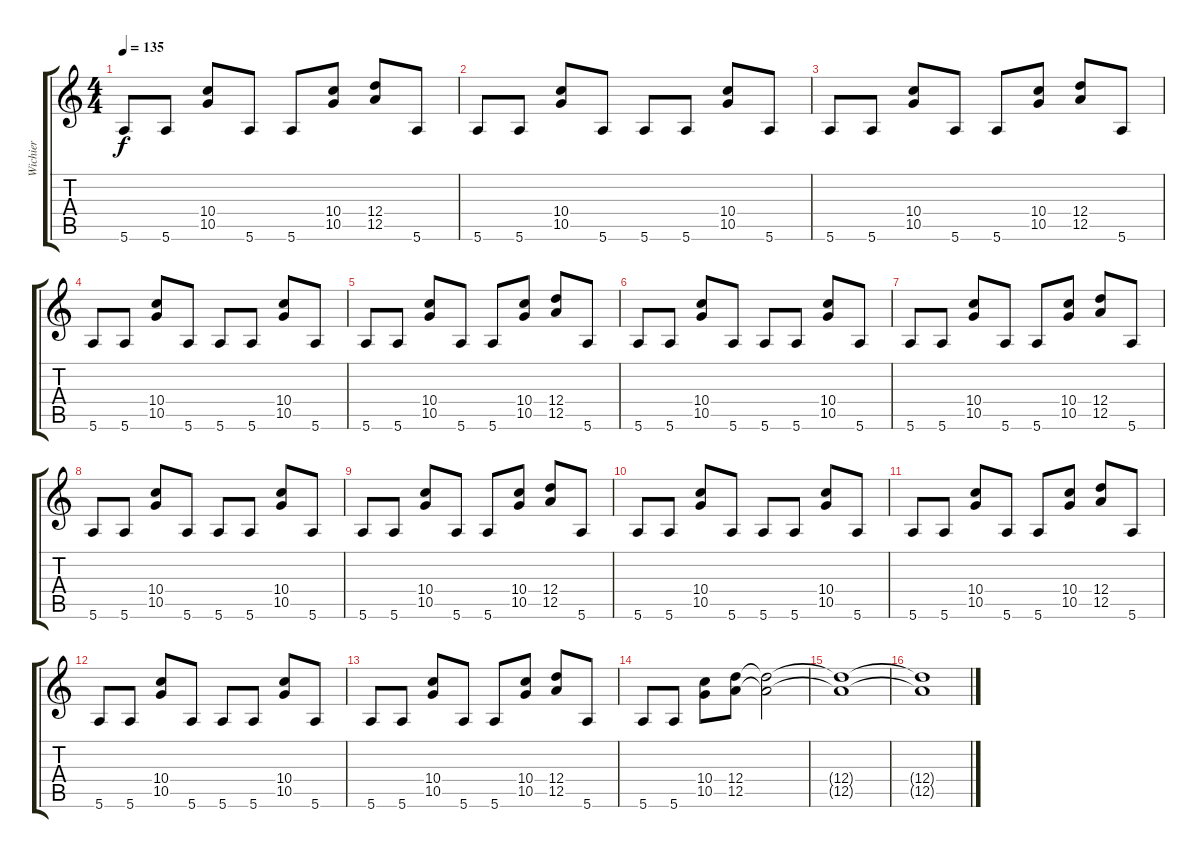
\track ("Wichier" "Wichier") {instrument distortionguitar}
\staff {score tabs}
\tuning (E4 B3 G3 D3 A2 E2) {hide}
\ts (4 4)
\tempo 135
\clef g2
\ks c
5.6.8{dy f} 5.6.8 (10.4 10.5).8 5.6.8 5.6.8 (10.4 10.5).8 (12.4 12.5).8 5.6.8 |
5.6.8 5.6.8 (10.4 10.5).8 5.6.8 5.6.8 5.6.8 (10.4 10.5).8 5.6.8 |
5.6.8 5.6.8 (10.4 10.5).8 5.6.8 5.6.8 (10.4 10.5).8 (12.4 12.5).8 5.6.8 |
5.6.8 5.6.8 (10.4 10.5).8 5.6.8 5.6.8 5.6.8 (10.4 10.5).8 5.6.8 |
5.6.8 5.6.8 (10.4 10.5).8 5.6.8 5.6.8 (10.4 10.5).8 (12.4 12.5).8 5.6.8 |
5.6.8 5.6.8 (10.4 10.5).8 5.6.8 5.6.8 5.6.8 (10.4 10.5).8 5.6.8 |
5.6.8 5.6.8 (10.4 10.5).8 5.6.8 5.6.8 (10.4 10.5).8 (12.4 12.5).8 5.6.8 |
5.6.8 5.6.8 (10.4 10.5).8 5.6.8 5.6.8 5.6.8 (10.4 10.5).8 5.6.8 |
5.6.8 5.6.8 (10.4 10.5).8 5.6.8 5.6.8 (10.4 10.5).8 (12.4 12.5).8 5.6.8 |
5.6.8 5.6.8 (10.4 10.5).8 5.6.8 5.6.8 5.6.8 (10.4 10.5).8 5.6.8 |
5.6.8 5.6.8 (10.4 10.5).8 5.6.8 5.6.8 (10.4 10.5).8 (12.4 12.5).8 5.6.8 |
5.6.8 5.6.8 (10.4 10.5).8 5.6.8 5.6.8 5.6.8 (10.4 10.5).8 5.6.8 |
5.6.8 5.6.8 (10.4 10.5).8 5.6.8 5.6.8 (10.4 10.5).8 (12.4 12.5).8 5.6.8 |
5.6.8 5.6.8 (10.4 10.5).8 (12.4 12.5).8 (12.4{t} 12.5{t}).2 |
(12.4{t} 12.5{t}).1 |
(12.4{t} 12.5{t}).1
